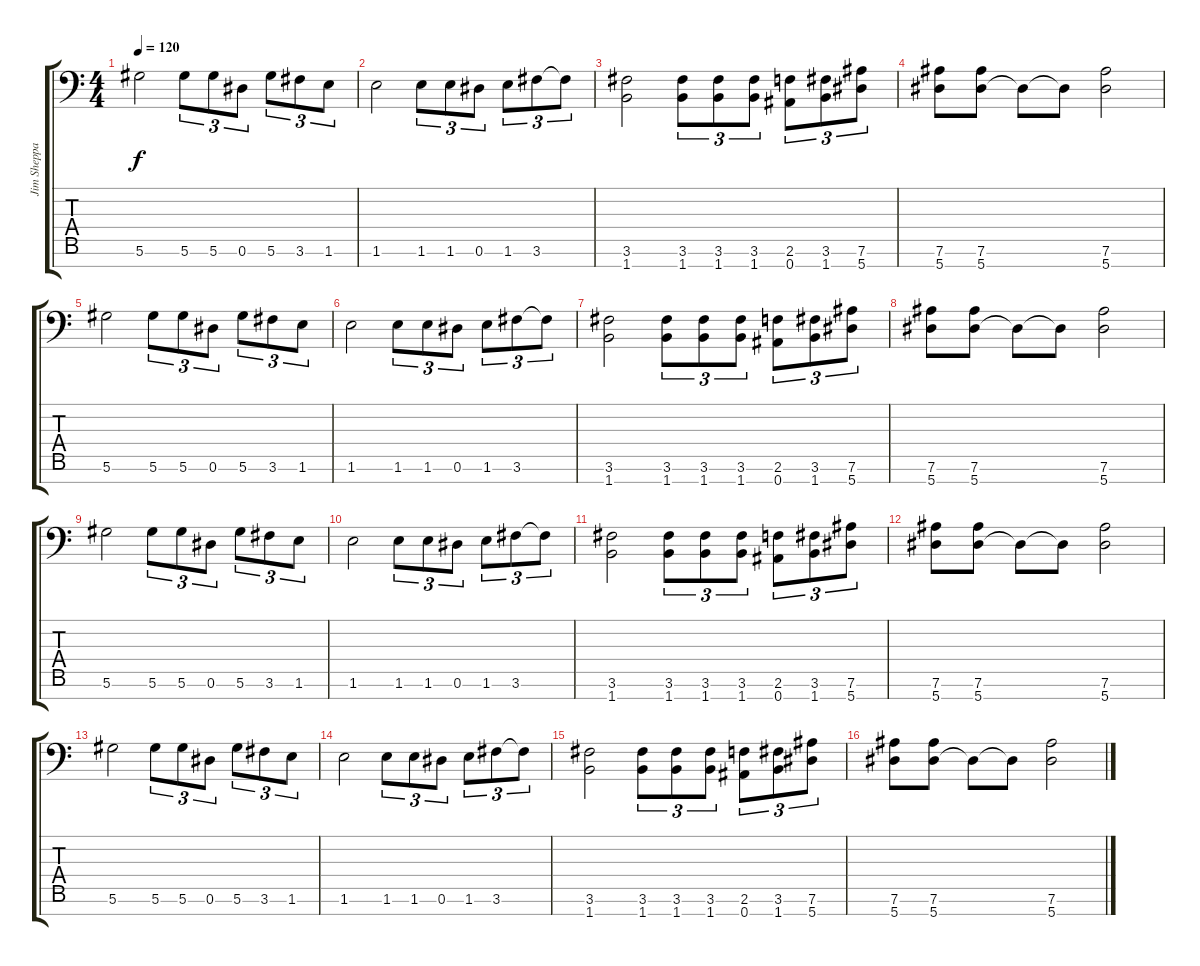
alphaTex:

\track ("Jim Sheppard" "Jim Sheppa") {instrument electricbassfinger}
\staff {score tabs}
\tuning (Eb4 Bb3 Gb3 Db3 Ab2 Eb2 Bb1) {hide}
\ts (4 4)
\tempo 120
\clef f4
\ks c
5.6.2{dy f} 5.6.8{tu (3 2)} 5.6.8{tu (3 2)} 0.6.8{tu (3 2)} 5.6.8{tu (3 2)} 3.6.8{tu (3 2)} 1.6.8{tu (3 2)} |
1.6.2 1.6.8{tu (3 2)} 1.6.8{tu (3 2)} 0.6.8{tu (3 2)} 1.6.8{tu (3 2)} 3.6.8{tu (3 2)} 3.6{t}.8{tu (3 2)} |
(3.6 1.7).2 (3.6 1.7).8{tu (3 2)} (3.6 1.7).8{tu (3 2)} (3.6 1.7).8{tu (3 2)} (2.6 0.7).8{tu (3 2)} (3.6 1.7).8{tu (3 2)} (7.6 5.7).8{tu (3 2)} |
(7.6 5.7).8 (7.6 5.7).8 5.7{t}.8 5.7{t}.8 (7.6 5.7).2 |
5.6.2 5.6.8{tu (3 2)} 5.6.8{tu (3 2)} 0.6.8{tu (3 2)} 5.6.8{tu (3 2)} 3.6.8{tu (3 2)} 1.6.8{tu (3 2)} |
1.6.2 1.6.8{tu (3 2)} 1.6.8{tu (3 2)} 0.6.8{tu (3 2)} 1.6.8{tu (3 2)} 3.6.8{tu (3 2)} 3.6{t}.8{tu (3 2)} |
(3.6 1.7).2 (3.6 1.7).8{tu (3 2)} (3.6 1.7).8{tu (3 2)} (3.6 1.7).8{tu (3 2)} (2.6 0.7).8{tu (3 2)} (3.6 1.7).8{tu (3 2)} (7.6 5.7).8{tu (3 2)} |
(7.6 5.7).8 (7.6 5.7).8 5.7{t}.8 5.7{t}.8 (7.6 5.7).2 |
5.6.2 5.6.8{tu (3 2)} 5.6.8{tu (3 2)} 0.6.8{tu (3 2)} 5.6.8{tu (3 2)} 3.6.8{tu (3 2)} 1.6.8{tu (3 2)} |
1.6.2 1.6.8{tu (3 2)} 1.6.8{tu (3 2)} 0.6.8{tu (3 2)} 1.6.8{tu (3 2)} 3.6.8{tu (3 2)} 3.6{t}.8{tu (3 2)} |
(3.6 1.7).2 (3.6 1.7).8{tu (3 2)} (3.6 1.7).8{tu (3 2)} (3.6 1.7).8{tu (3 2)} (2.6 0.7).8{tu (3 2)} (3.6 1.7).8{tu (3 2)} (7.6 5.7).8{tu (3 2)} |
(7.6 5.7).8 (7.6 5.7).8 5.7{t}.8 5.7{t}.8 (7.6 5.7).2 |
5.6.2 5.6.8{tu (3 2)} 5.6.8{tu (3 2)} 0.6.8{tu (3 2)} 5.6.8{tu (3 2)} 3.6.8{tu (3 2)} 1.6.8{tu (3 2)} |
1.6.2 1.6.8{tu (3 2)} 1.6.8{tu (3 2)} 0.6.8{tu (3 2)} 1.6.8{tu (3 2)} 3.6.8{tu (3 2)} 3.6{t}.8{tu (3 2)} |
(3.6 1.7).2 (3.6 1.7).8{tu (3 2)} (3.6 1.7).8{tu (3 2)} (3.6 1.7).8{tu (3 2)} (2.6 0.7).8{tu (3 2)} (3.6 1.7).8{tu (3 2)} (7.6 5.7).8{tu (3 2)} |
(7.6 5.7).8 (7.6 5.7).8 5.7{t}.8 5.7{t}.8 (7.6 5.7).2
